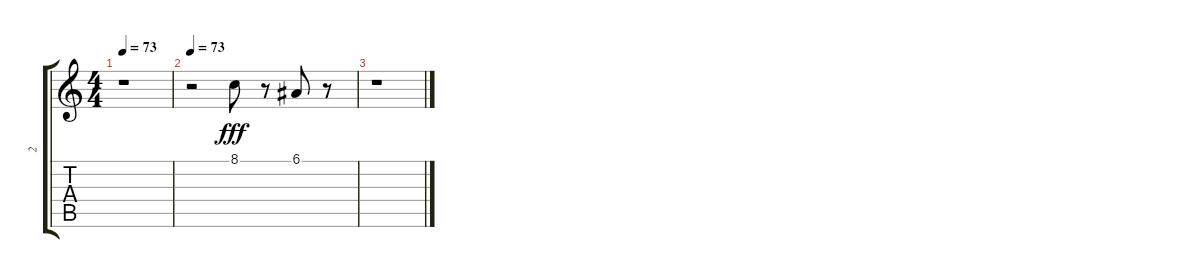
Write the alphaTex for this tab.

\track ("2" "2") {instrument electricpiano1}
\staff {score tabs}
\tuning (E4 B3 G3 D3 A2 E2) {hide}
\ts (4 4)
\tempo 73
\clef g2
\ks c
r.1{dy fff} |
\tempo 73
r.2 8.1.8{volume 14 balance 5} r.8 6.1.8 r.8 |
r.1
